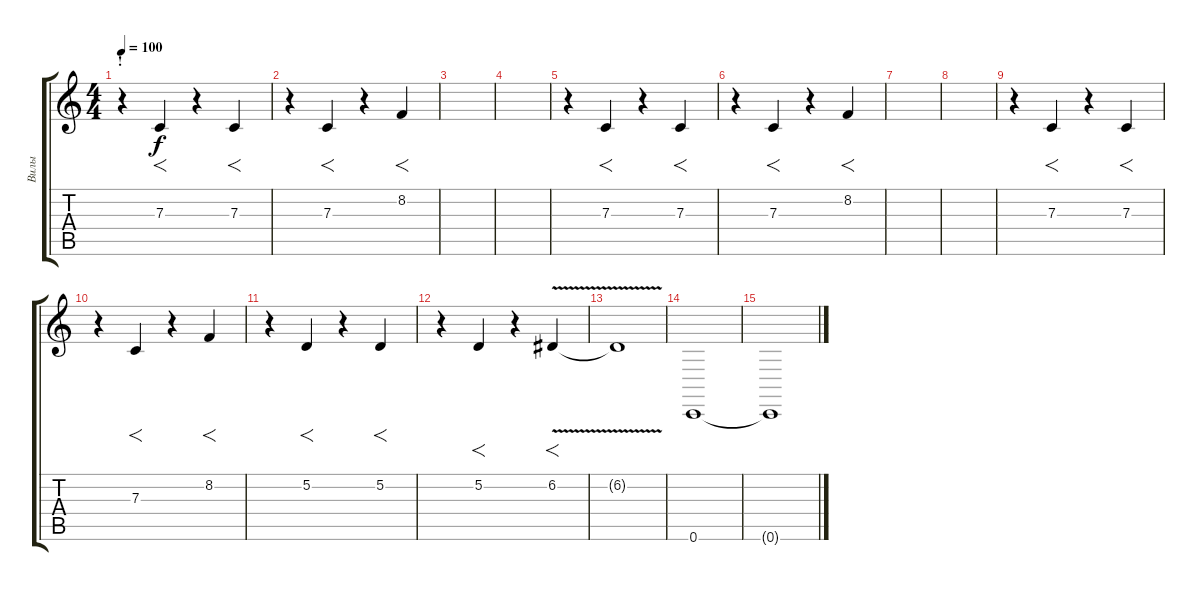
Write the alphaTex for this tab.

\track ("Вилы" "Вилы") {instrument lead2sawtooth}
\staff {score tabs}
\tuning (D4 A3 F3 C3 G2 C2) {hide}
\ts (4 4)
\section ("" "!")
\tempo 100
\clef g2
\ks c
r.4{dy f} 7.3.4{f} r.4 7.3.4{f} |
r.4 7.3.4{f} r.4 8.2.4{f} |
|
|
r.4 7.3.4{f} r.4 7.3.4{f} |
r.4 7.3.4{f} r.4 8.2.4{f} |
|
|
r.4 7.3.4{f} r.4 7.3.4{f} |
r.4 7.3.4{f} r.4 8.2.4{f} |
r.4 5.2.4{f} r.4 5.2.4{f} |
r.4 5.2.4{f} r.4 6.2{v}.4{f} |
6.2{t}.1 |
0.6.1 |
0.6{t}.1
